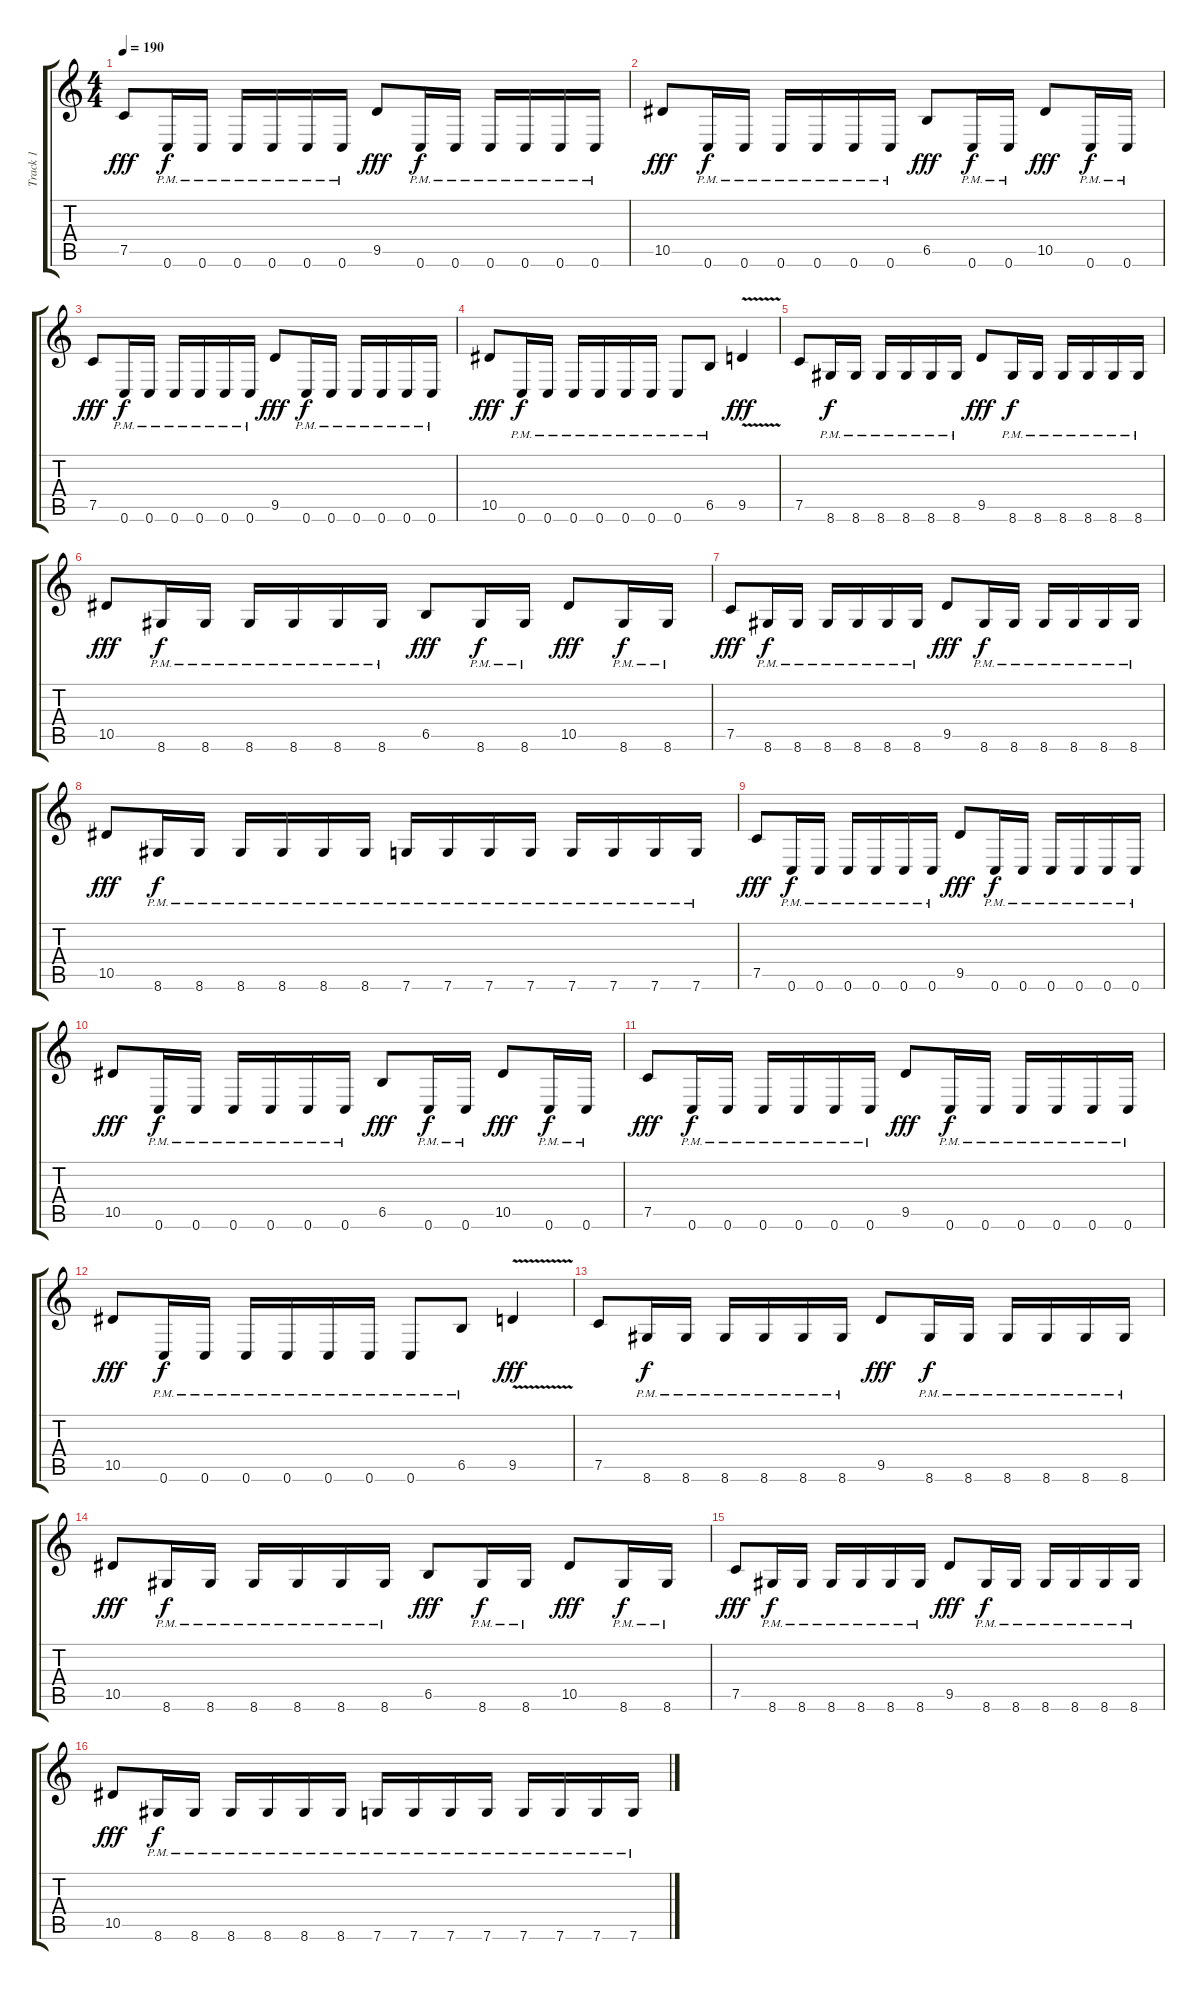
\track ("Track 1" "Track 1") {instrument distortionguitar}
\staff {score tabs}
\tuning (C4 G3 Eb3 Bb2 F2 C2) {hide}
\ts (4 4)
\tempo 190
\clef g2
\ks c
7.5.8{dy fff} 0.6{pm}.16{dy f} 0.6{pm}.16 0.6{pm}.16 0.6{pm}.16 0.6{pm}.16 0.6{pm}.16 9.5.8{dy fff} 0.6{pm}.16{dy f} 0.6{pm}.16 0.6{pm}.16 0.6{pm}.16 0.6{pm}.16 0.6{pm}.16 |
10.5.8{dy fff} 0.6{pm}.16{dy f} 0.6{pm}.16 0.6{pm}.16 0.6{pm}.16 0.6{pm}.16 0.6{pm}.16 6.5.8{dy fff} 0.6{pm}.16{dy f} 0.6{pm}.16 10.5.8{dy fff} 0.6{pm}.16{dy f} 0.6{pm}.16 |
7.5.8{dy fff} 0.6{pm}.16{dy f} 0.6{pm}.16 0.6{pm}.16 0.6{pm}.16 0.6{pm}.16 0.6{pm}.16 9.5.8{dy fff} 0.6{pm}.16{dy f} 0.6{pm}.16 0.6{pm}.16 0.6{pm}.16 0.6{pm}.16 0.6{pm}.16 |
10.5.8{dy fff} 0.6{pm}.16{dy f} 0.6{pm}.16 0.6{pm}.16 0.6{pm}.16 0.6{pm}.16 0.6{pm}.16 0.6{pm}.8 6.5{pm}.8 9.5{v}.4{dy fff} |
7.5.8 8.6{pm}.16{dy f} 8.6{pm}.16 8.6{pm}.16 8.6{pm}.16 8.6{pm}.16 8.6{pm}.16 9.5.8{dy fff} 8.6{pm}.16{dy f} 8.6{pm}.16 8.6{pm}.16 8.6{pm}.16 8.6{pm}.16 8.6{pm}.16 |
10.5.8{dy fff} 8.6{pm}.16{dy f} 8.6{pm}.16 8.6{pm}.16 8.6{pm}.16 8.6{pm}.16 8.6{pm}.16 6.5.8{dy fff} 8.6{pm}.16{dy f} 8.6{pm}.16 10.5.8{dy fff} 8.6{pm}.16{dy f} 8.6{pm}.16 |
7.5.8{dy fff} 8.6{pm}.16{dy f} 8.6{pm}.16 8.6{pm}.16 8.6{pm}.16 8.6{pm}.16 8.6{pm}.16 9.5.8{dy fff} 8.6{pm}.16{dy f} 8.6{pm}.16 8.6{pm}.16 8.6{pm}.16 8.6{pm}.16 8.6{pm}.16 |
10.5.8{dy fff} 8.6{pm}.16{dy f} 8.6{pm}.16 8.6{pm}.16 8.6{pm}.16 8.6{pm}.16 8.6{pm}.16 7.6{pm}.16 7.6{pm}.16 7.6{pm}.16 7.6{pm}.16 7.6{pm}.16 7.6{pm}.16 7.6{pm}.16 7.6{pm}.16 |
7.5.8{dy fff} 0.6{pm}.16{dy f} 0.6{pm}.16 0.6{pm}.16 0.6{pm}.16 0.6{pm}.16 0.6{pm}.16 9.5.8{dy fff} 0.6{pm}.16{dy f} 0.6{pm}.16 0.6{pm}.16 0.6{pm}.16 0.6{pm}.16 0.6{pm}.16 |
10.5.8{dy fff} 0.6{pm}.16{dy f} 0.6{pm}.16 0.6{pm}.16 0.6{pm}.16 0.6{pm}.16 0.6{pm}.16 6.5.8{dy fff} 0.6{pm}.16{dy f} 0.6{pm}.16 10.5.8{dy fff} 0.6{pm}.16{dy f} 0.6{pm}.16 |
7.5.8{dy fff} 0.6{pm}.16{dy f} 0.6{pm}.16 0.6{pm}.16 0.6{pm}.16 0.6{pm}.16 0.6{pm}.16 9.5.8{dy fff} 0.6{pm}.16{dy f} 0.6{pm}.16 0.6{pm}.16 0.6{pm}.16 0.6{pm}.16 0.6{pm}.16 |
10.5.8{dy fff} 0.6{pm}.16{dy f} 0.6{pm}.16 0.6{pm}.16 0.6{pm}.16 0.6{pm}.16 0.6{pm}.16 0.6{pm}.8 6.5{pm}.8 9.5{v}.4{dy fff} |
7.5.8 8.6{pm}.16{dy f} 8.6{pm}.16 8.6{pm}.16 8.6{pm}.16 8.6{pm}.16 8.6{pm}.16 9.5.8{dy fff} 8.6{pm}.16{dy f} 8.6{pm}.16 8.6{pm}.16 8.6{pm}.16 8.6{pm}.16 8.6{pm}.16 |
10.5.8{dy fff} 8.6{pm}.16{dy f} 8.6{pm}.16 8.6{pm}.16 8.6{pm}.16 8.6{pm}.16 8.6{pm}.16 6.5.8{dy fff} 8.6{pm}.16{dy f} 8.6{pm}.16 10.5.8{dy fff} 8.6{pm}.16{dy f} 8.6{pm}.16 |
7.5.8{dy fff} 8.6{pm}.16{dy f} 8.6{pm}.16 8.6{pm}.16 8.6{pm}.16 8.6{pm}.16 8.6{pm}.16 9.5.8{dy fff} 8.6{pm}.16{dy f} 8.6{pm}.16 8.6{pm}.16 8.6{pm}.16 8.6{pm}.16 8.6{pm}.16 |
10.5.8{dy fff} 8.6{pm}.16{dy f} 8.6{pm}.16 8.6{pm}.16 8.6{pm}.16 8.6{pm}.16 8.6{pm}.16 7.6{pm}.16 7.6{pm}.16 7.6{pm}.16 7.6{pm}.16 7.6{pm}.16 7.6{pm}.16 7.6{pm}.16 7.6{pm}.16
